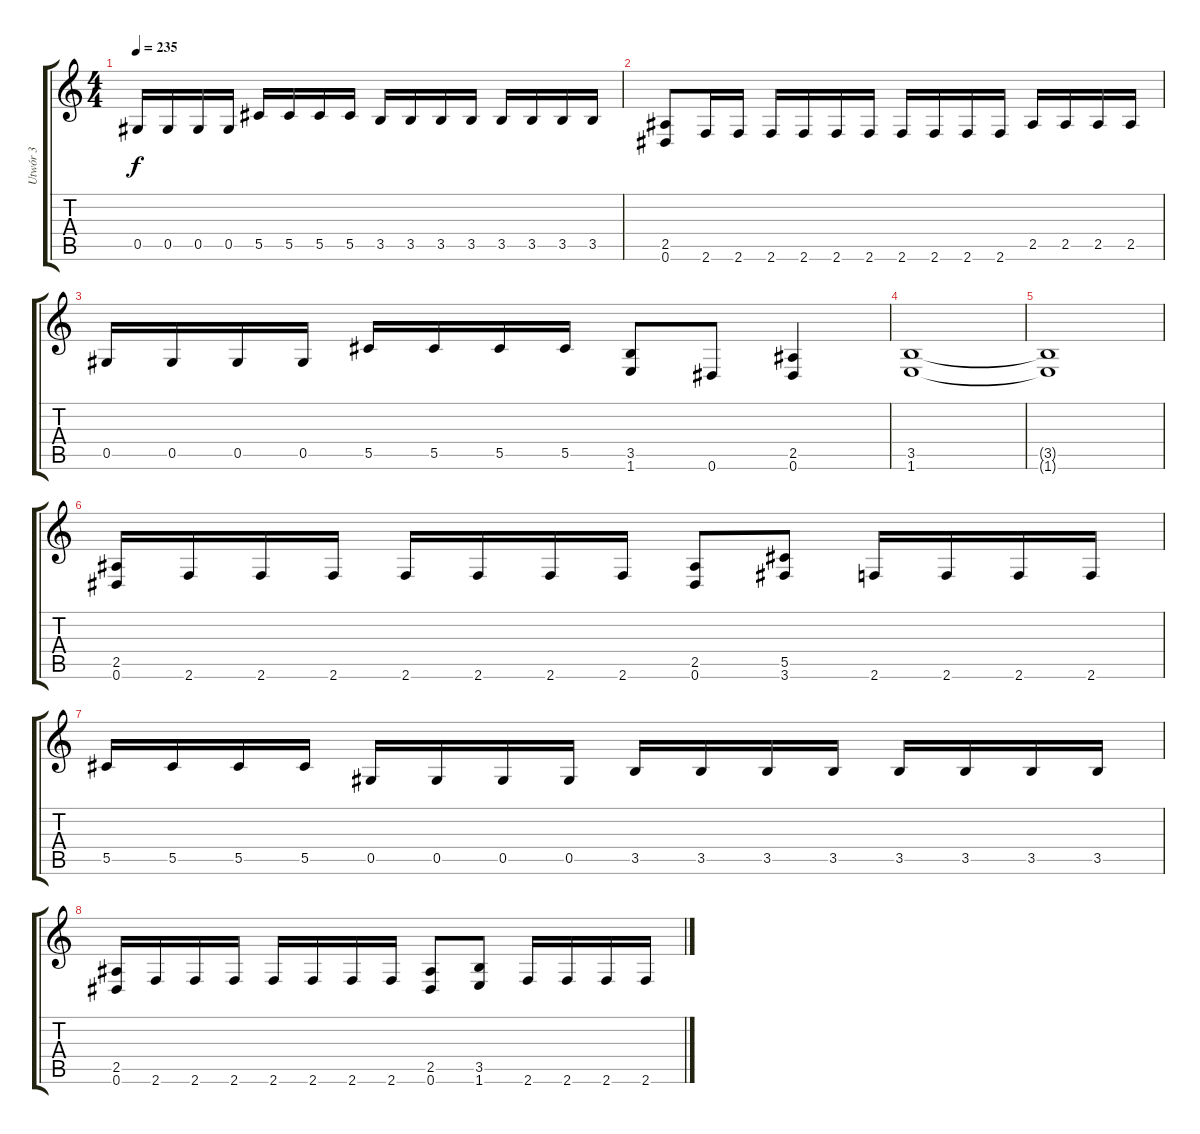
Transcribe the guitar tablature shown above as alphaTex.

\track ("Utwór 3" "Utwór 3") {instrument overdrivenguitar}
\staff {score tabs}
\tuning (Eb4 Bb3 Gb3 Db3 Ab2 Eb2) {hide}
\ts (4 4)
\tempo 235
\clef g2
\ks c
0.5.16{dy f} 0.5.16 0.5.16 0.5.16 5.5.16 5.5.16 5.5.16 5.5.16 3.5.16 3.5.16 3.5.16 3.5.16 3.5.16 3.5.16 3.5.16 3.5.16 |
(2.5 0.6).8 2.6.16 2.6.16 2.6.16 2.6.16 2.6.16 2.6.16 2.6.16 2.6.16 2.6.16 2.6.16 2.5.16 2.5.16 2.5.16 2.5.16 |
0.5.16 0.5.16 0.5.16 0.5.16 5.5.16 5.5.16 5.5.16 5.5.16 (3.5 1.6).8 0.6.8 (2.5 0.6).4 |
(3.5 1.6).1 |
(3.5{t} 1.6{t}).1 |
(2.5 0.6).16 2.6.16 2.6.16 2.6.16 2.6.16 2.6.16 2.6.16 2.6.16 (2.5 0.6).8 (5.5 3.6).8 2.6.16 2.6.16 2.6.16 2.6.16 |
5.5.16 5.5.16 5.5.16 5.5.16 0.5.16 0.5.16 0.5.16 0.5.16 3.5.16 3.5.16 3.5.16 3.5.16 3.5.16 3.5.16 3.5.16 3.5.16 |
(2.5 0.6).16 2.6.16 2.6.16 2.6.16 2.6.16 2.6.16 2.6.16 2.6.16 (2.5 0.6).8 (3.5 1.6).8 2.6.16 2.6.16 2.6.16 2.6.16
